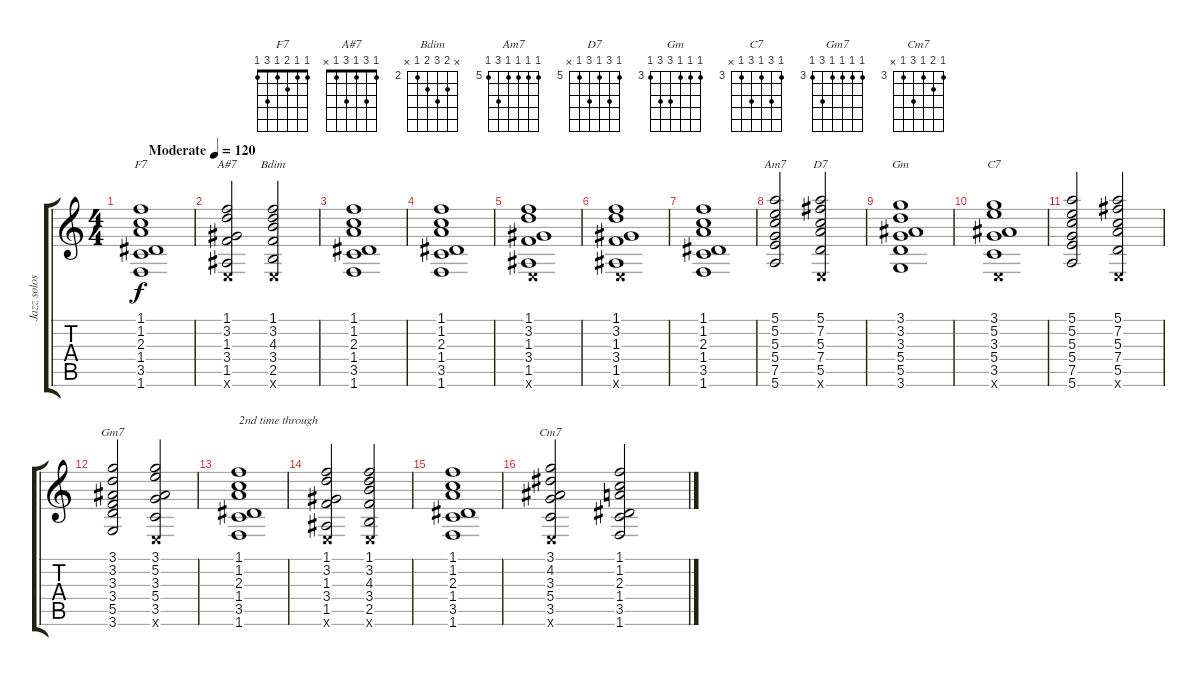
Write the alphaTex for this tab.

\track ("Jazz solos guitar chords" "Jazz solos") {instrument electricguitarjazz}
\staff {score tabs}
\tuning (E4 B3 G3 D3 A2 E2) {hide}
\chord ("F7" 1 1 2 1 3 1)
\chord ("A#7" 1 3 1 3 1 x)
\chord ("Bdim" x 3 4 3 2 x) {firstfret 2}
\chord ("Am7" 5 5 5 5 7 5) {firstfret 5}
\chord ("D7" 5 7 5 7 5 x) {firstfret 5}
\chord ("Gm" 3 3 3 5 5 3) {firstfret 3}
\chord ("C7" 3 5 3 5 3 x) {firstfret 3}
\chord ("Gm7" 3 3 3 3 5 3) {firstfret 3}
\chord ("Cm7" 3 4 3 5 3 x) {firstfret 3}
\ts (4 4)
\tempo (120 "Moderate")
\clef g2
\ks c
(1.1 1.2 2.3 1.4 3.5 1.6).1{ch "F7" dy f instrument electricguitarjazz} |
(1.1 3.2 1.3 3.4 1.5 0.6{x}).2{ch "A#7"} (1.1 3.2 4.3 3.4 2.5 0.6{x}).2{ch "Bdim"} |
(1.1 1.2 2.3 1.4 3.5 1.6).1 |
(1.1 1.2 2.3 1.4 3.5 1.6).1 |
(1.1 3.2 1.3 3.4 1.5 0.6{x}).1 |
(1.1 3.2 1.3 3.4 1.5 0.6{x}).1 |
(1.1 1.2 2.3 1.4 3.5 1.6).1 |
(5.1 5.2 5.3 5.4 7.5 5.6).2{ch "Am7"} (5.1 7.2 5.3 7.4 5.5 0.6{x}).2{ch "D7"} |
(3.1 3.2 3.3 5.4 5.5 3.6).1{ch "Gm"} |
(3.1 5.2 3.3 5.4 3.5 0.6{x}).1{ch "C7"} |
(5.1 5.2 5.3 5.4 7.5 5.6).2 (5.1 7.2 5.3 7.4 5.5 0.6{x}).2 |
(3.1 3.2 3.3 3.4 5.5 3.6).2{ch "Gm7"} (3.1 5.2 3.3 5.4 3.5 0.6{x}).2 |
(1.1 1.2 2.3 1.4 3.5 1.6).1{txt "2nd time through"} |
(1.1 3.2 1.3 3.4 1.5 0.6{x}).2 (1.1 3.2 4.3 3.4 2.5 0.6{x}).2 |
(1.1 1.2 2.3 1.4 3.5 1.6).1 |
(3.1 4.2 3.3 5.4 3.5 0.6{x}).2{ch "Cm7"} (1.1 1.2 2.3 1.4 3.5 1.6).2
